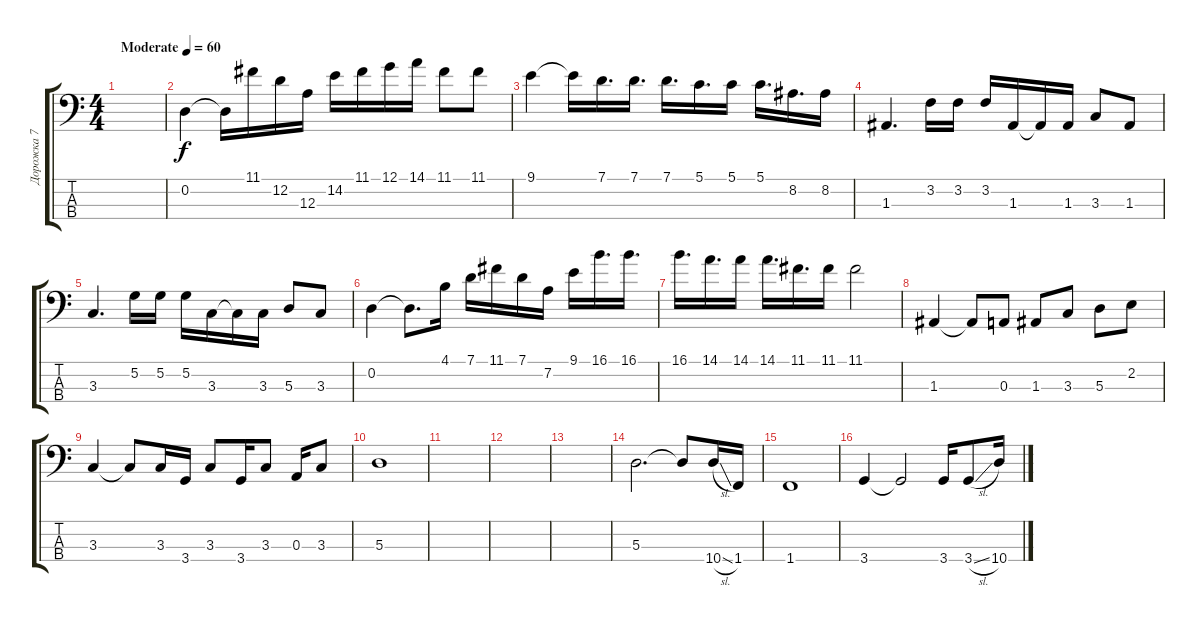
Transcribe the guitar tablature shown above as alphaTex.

\track ("Дорожка 7" "Дорожка 7") {instrument electricbassfinger}
\staff {score tabs}
\tuning (G2 D2 A1 E1) {hide}
\ts (4 4)
\tempo (60 "Moderate")
\clef f4
\ks c
|
0.2.4 0.2{t}.16 11.1.16 12.2.16 12.3.16 14.2.16 11.1.16 12.1.16 14.1.16 11.1.8 11.1.8 |
9.1.4 9.1{t}.16 7.1.16{d} 7.1.16{d} 7.1.16{d} 5.1.16{d} 5.1.16 5.1.16{d} 8.2.16{d} 8.2.16 |
1.3.4{d} 3.2.16 3.2.16 3.2.16 1.3.16 1.3{t}.16 1.3.16 3.3.8 1.3.8 |
3.3.4{d} 5.2.16 5.2.16 5.2.16 3.3.16 3.3{t}.16 3.3.16 5.3.8 3.3.8 |
0.2.4 0.2{t}.8{d} 4.1.16 7.1.16 11.1.16 7.1.16 7.2.16 9.1.16 16.1.16{d} 16.1.16{d} |
16.1.16{d} 14.1.16{d} 14.1.16 14.1.16{d} 11.1.16{d} 11.1.16 11.1.2 |
1.3.4 1.3{t}.8 0.3.8 1.3.8 3.3.8 5.3.8 2.2.8 |
3.3.4 3.3{t}.8 3.3.16 3.4.16 3.3.8 3.4.16 3.3.8 0.3.16 3.3.8 |
5.3.1 |
|
|
|
5.3.2{d} 5.3{t}.8 10.4{sl}.16 1.4.16 |
1.4.1 |
3.4.4 3.4{t}.2 3.4.16 3.4{sl}.8 10.4.16
